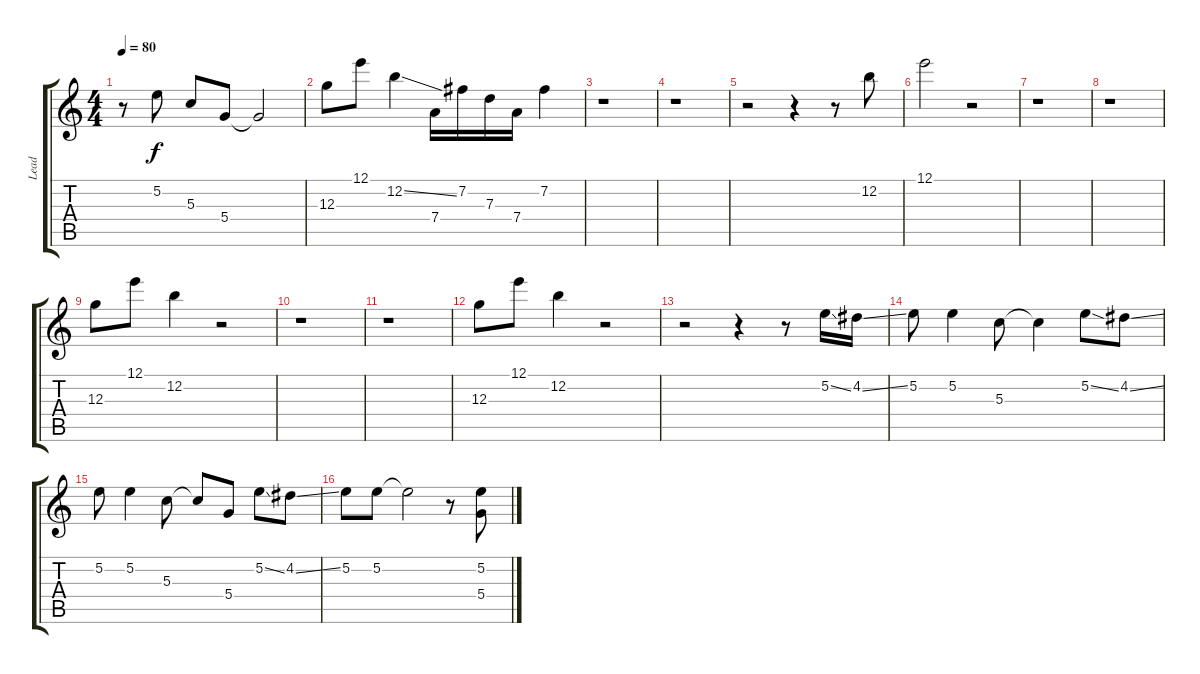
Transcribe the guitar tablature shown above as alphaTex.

\track ("Lead" "Lead") {instrument electricguitarclean}
\staff {score tabs}
\tuning (E4 B3 G3 D3 A2 E2) {hide}
\ts (4 4)
\tempo 80
\clef g2
\ks c
r.8{dy f} 5.2.8 5.3.8 5.4.8 5.4{t}.2 |
12.3.8 12.1.8 12.2{ss}.4 7.4.16 7.2.16 7.3.16 7.4.16 7.2.4 |
r.1 |
r.1 |
r.2 r.4 r.8 12.2.8 |
12.1.2 r.2 |
r.1 |
r.1 |
12.3.8 12.1.8 12.2.4 r.2 |
r.1 |
r.1 |
12.3.8 12.1.8 12.2.4 r.2 |
r.2 r.4 r.8 5.2{ss}.16 4.2{ss}.16 |
5.2.8 5.2.4 5.3.8 5.3{t}.4 5.2{ss}.8 4.2{ss}.8 |
5.2.8 5.2.4 5.3.8 5.3{t}.8 5.4.8 5.2{ss}.8 4.2{ss}.8 |
5.2.8 5.2.8 5.2{t}.2 r.8 (5.2{ss} 5.4{ss}).8
